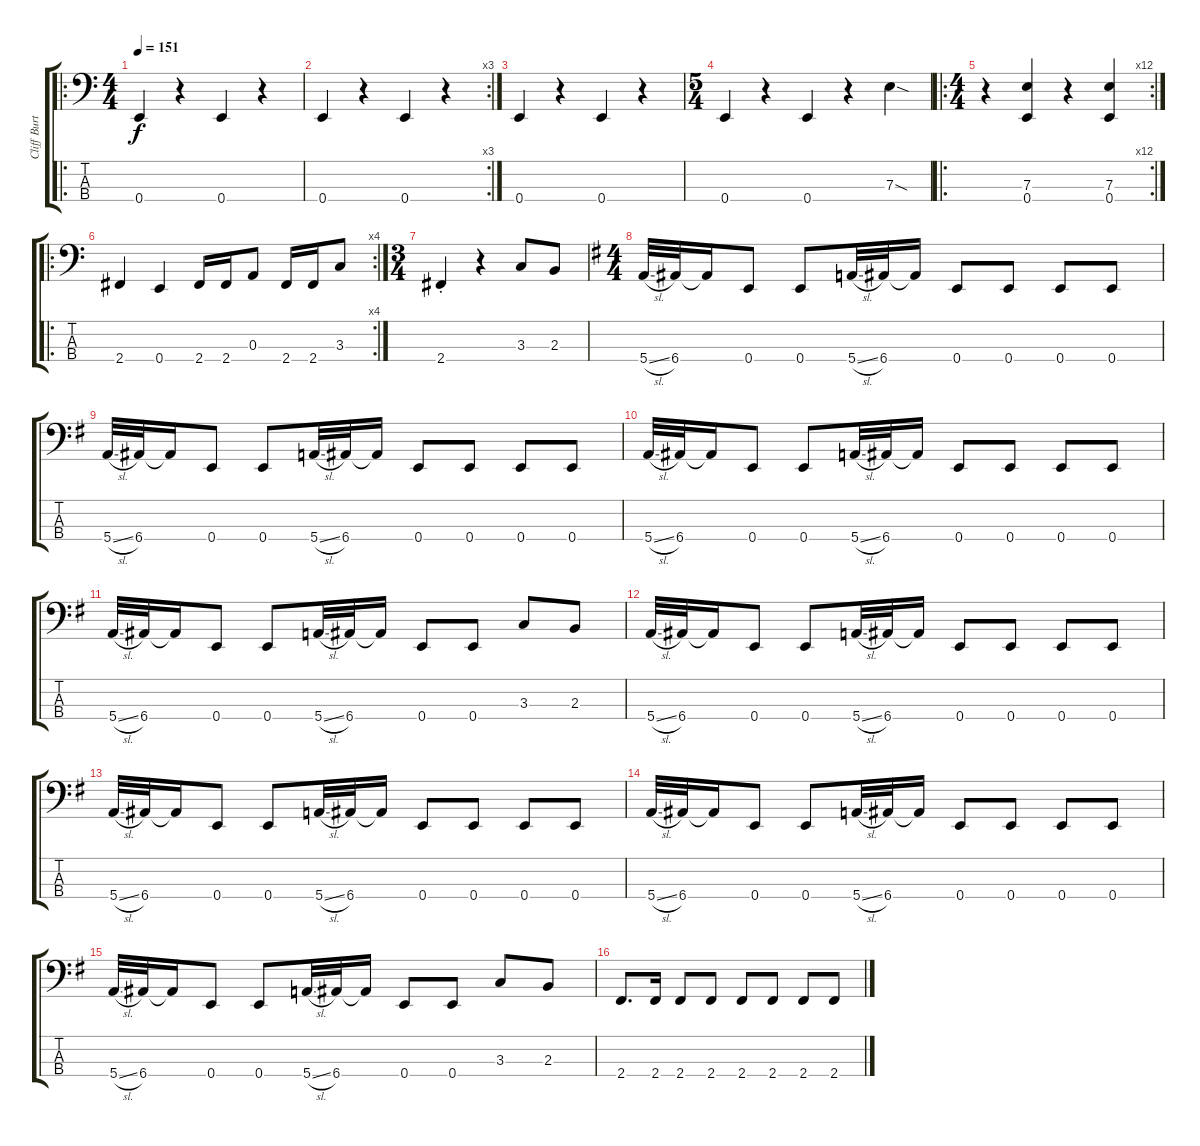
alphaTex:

\track ("Cliff Burton" "Cliff Burt") {instrument electricbassfinger}
\staff {score tabs}
\tuning (G2 D2 A1 E1) {hide}
\ro
\ts (4 4)
\tempo 151
\clef f4
\ks c
0.4.4{dy f instrument distortionguitar} r.4 0.4.4 r.4 |
\rc 3
0.4.4 r.4 0.4.4 r.4 |
0.4.4 r.4 0.4.4 r.4 |
\ts (5 4)
0.4.4 r.4 0.4.4 r.4 7.3{sod}.4 |
\ro
\rc 12
\ts (4 4)
r.4 (7.3 0.4).4 r.4 (7.3 0.4).4 |
\ro
\rc 4
2.4.4 0.4.4 2.4.16 2.4.16 0.3.8 2.4.16 2.4.16 3.3.8 |
\ts (3 4)
2.4{st}.4 r.4 3.3.8 2.3.8 |
\ts (4 4)
\ks g
5.4{sl}.32 6.4.32 6.4{t}.16 0.4.8 0.4.8 5.4{sl}.32 6.4.32 6.4{t}.16 0.4.8 0.4.8 0.4.8 0.4.8 |
5.4{sl}.32 6.4.32 6.4{t}.16 0.4.8 0.4.8 5.4{sl}.32 6.4.32 6.4{t}.16 0.4.8 0.4.8 0.4.8 0.4.8 |
5.4{sl}.32 6.4.32 6.4{t}.16 0.4.8 0.4.8 5.4{sl}.32 6.4.32 6.4{t}.16 0.4.8 0.4.8 0.4.8 0.4.8 |
5.4{sl}.32 6.4.32 6.4{t}.16 0.4.8 0.4.8 5.4{sl}.32 6.4.32 6.4{t}.16 0.4.8 0.4.8 3.3.8 2.3.8 |
5.4{sl}.32 6.4.32 6.4{t}.16 0.4.8 0.4.8 5.4{sl}.32 6.4.32 6.4{t}.16 0.4.8 0.4.8 0.4.8 0.4.8 |
5.4{sl}.32 6.4.32 6.4{t}.16 0.4.8 0.4.8 5.4{sl}.32 6.4.32 6.4{t}.16 0.4.8 0.4.8 0.4.8 0.4.8 |
5.4{sl}.32 6.4.32 6.4{t}.16 0.4.8 0.4.8 5.4{sl}.32 6.4.32 6.4{t}.16 0.4.8 0.4.8 0.4.8 0.4.8 |
5.4{sl}.32 6.4.32 6.4{t}.16 0.4.8 0.4.8 5.4{sl}.32 6.4.32 6.4{t}.16 0.4.8 0.4.8 3.3.8 2.3.8 |
2.4.8{d} 2.4.16 2.4.8 2.4.8 2.4.8 2.4.8 2.4.8 2.4.8
